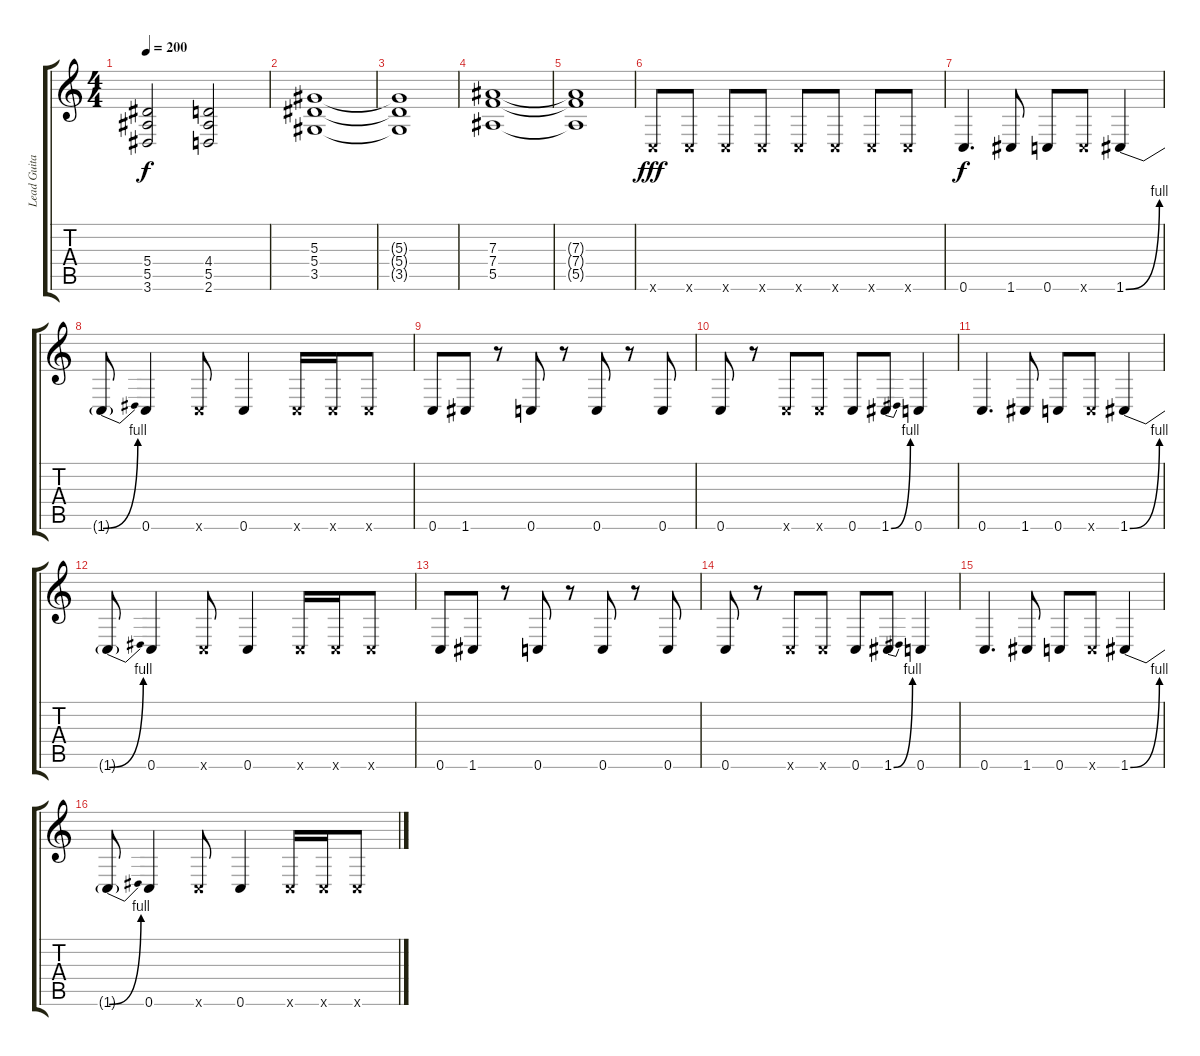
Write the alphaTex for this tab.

\track ("Lead Guitar" "Lead Guita") {instrument distortionguitar}
\staff {score tabs}
\tuning (C4 G3 Eb3 Bb2 F2 C2) {hide}
\ts (4 4)
\tempo 200
\clef g2
\ks c
(5.4 5.5 3.6).2{dy f} (4.4 5.5 2.6).2 |
(5.3 5.4 3.5).1 |
(5.3{t} 5.4{t} 3.5{t}).1 |
(7.3 7.4 5.5).1 |
(7.3{t} 7.4{t} 5.5{t}).1 |
0.6{x}.8{dy fff} 0.6{x}.8 0.6{x}.8 0.6{x}.8 0.6{x}.8 0.6{x}.8 0.6{x}.8 0.6{x}.8 |
0.6.4{d dy f} 1.6.8 0.6.8 0.6{x}.8 1.6{be (bend 0 0 60 4)}.4 |
1.6{be (bend 0 0 60 4) t}.8 0.6.4 0.6{x}.8 0.6.4 0.6{x}.16 0.6{x}.16 0.6{x}.8 |
0.6.8 1.6.8 r.8 0.6.8 r.8 0.6.8 r.8 0.6.8 |
0.6.8 r.8 0.6{x}.8 0.6{x}.8 0.6.8 1.6{be (bend 0 0 60 4)}.8 0.6.4 |
0.6.4{d} 1.6.8 0.6.8 0.6{x}.8 1.6{be (bend 0 0 60 4)}.4 |
1.6{be (bend 0 0 60 4) t}.8 0.6.4 0.6{x}.8 0.6.4 0.6{x}.16 0.6{x}.16 0.6{x}.8 |
0.6.8 1.6.8 r.8 0.6.8 r.8 0.6.8 r.8 0.6.8 |
0.6.8 r.8 0.6{x}.8 0.6{x}.8 0.6.8 1.6{be (bend 0 0 60 4)}.8 0.6.4 |
0.6.4{d} 1.6.8 0.6.8 0.6{x}.8 1.6{be (bend 0 0 60 4)}.4 |
1.6{be (bend 0 0 60 4) t}.8 0.6.4 0.6{x}.8 0.6.4 0.6{x}.16 0.6{x}.16 0.6{x}.8
